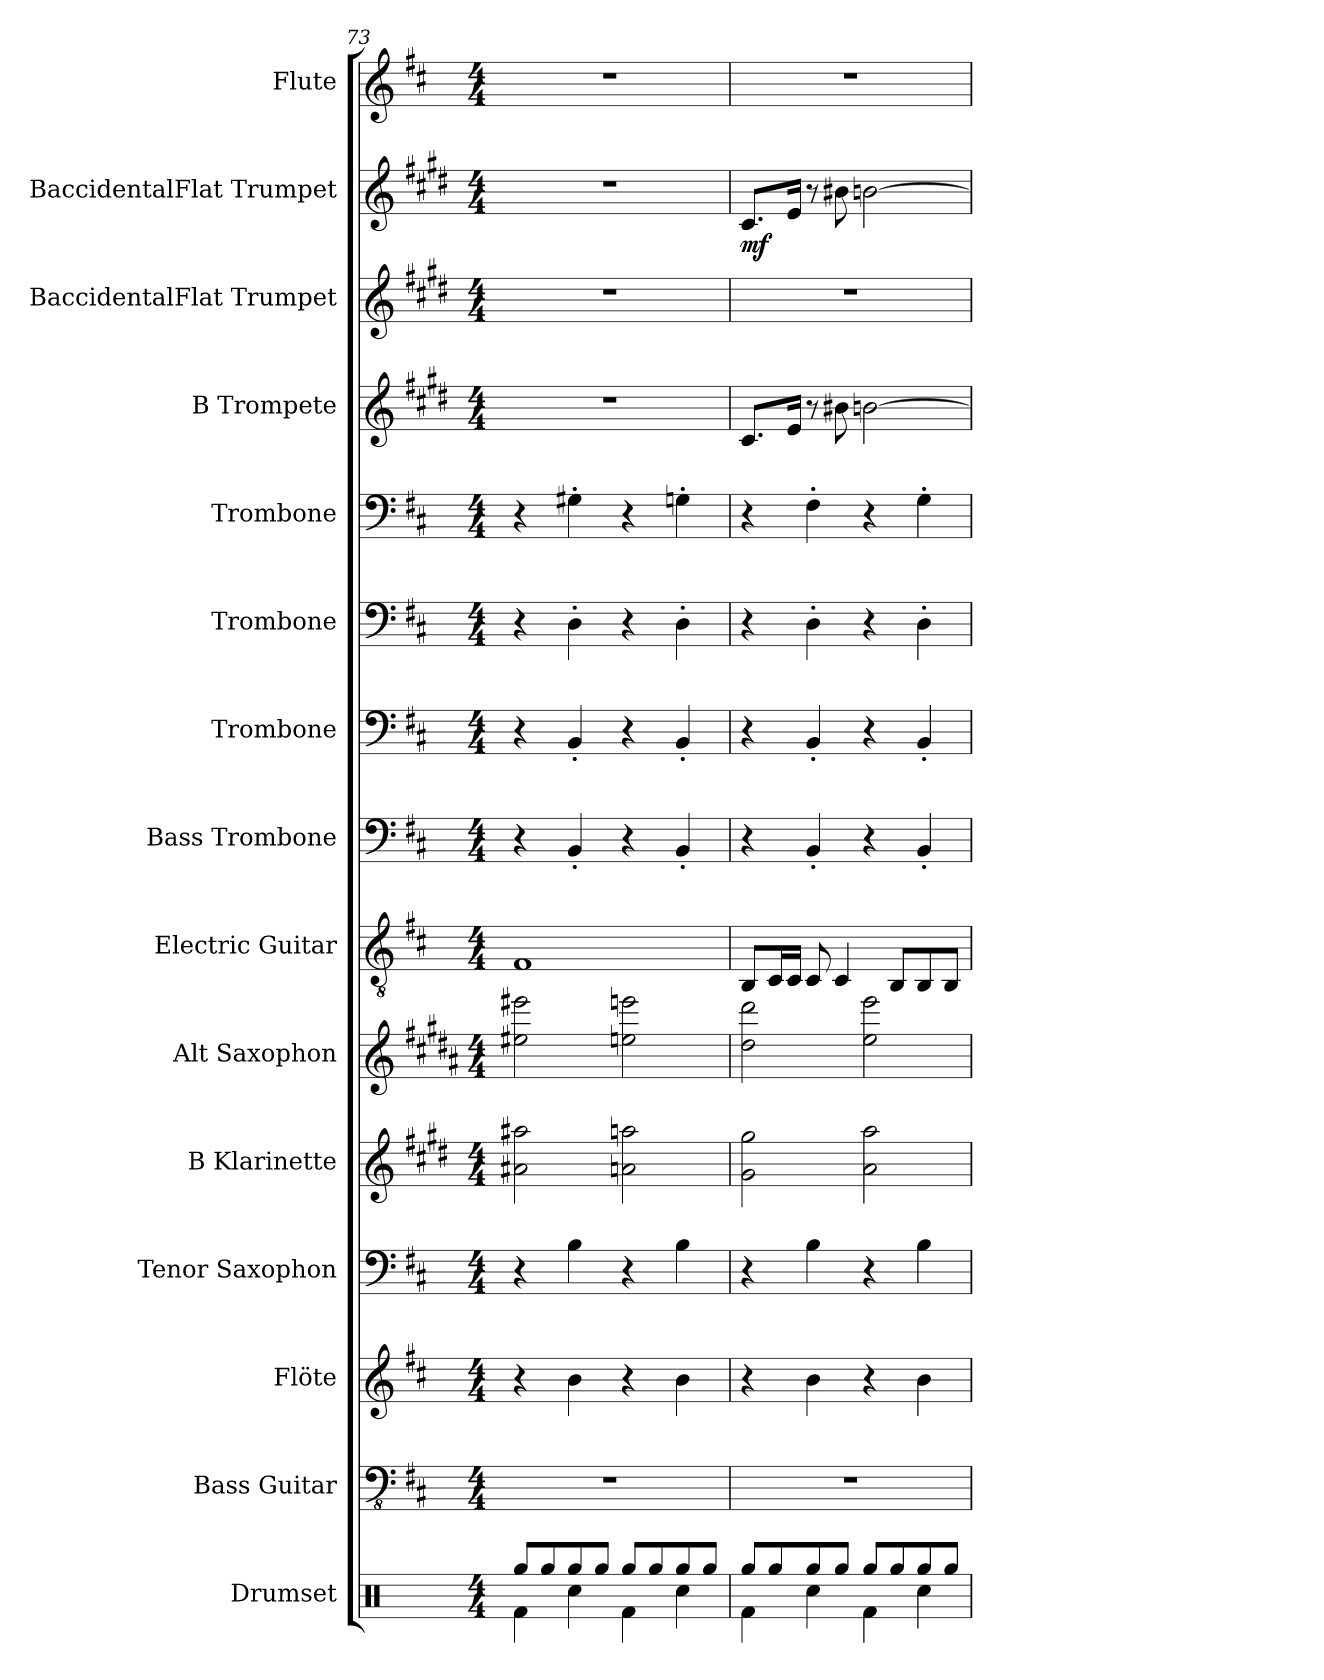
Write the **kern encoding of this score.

**kern	**kern	**kern	**kern	**kern	**kern	**kern	**kern	**kern	**kern	**kern	**kern	**kern	**kern	**dynam	**kern
*part15	*part14	*part13	*part12	*part11	*part10	*part9	*part8	*part7	*part6	*part5	*part4	*part3	*part2	*part2	*part1
*staff15	*staff14	*staff13	*staff12	*staff11	*staff10	*staff9	*staff8	*staff7	*staff6	*staff5	*staff4	*staff3	*staff2	*staff2	*staff1
*I"Drumset	*I"Bass Guitar	*I"Flöte	*I"Tenor Saxophon	*I"B Klarinette	*I"Alt Saxophon	*I"Electric Guitar	*I"Bass Trombone	*I"Trombone	*I"Trombone	*I"Trombone	*I"B Trompete	*I"BaccidentalFlat Trumpet	*I"BaccidentalFlat Trumpet	*	*I"Flute
*I'Drs.	*I'B. Guit.	*I'Fl.	*I'T. Sax.	*I'B Kl.	*I'A. Sax.	*I'El. Guit.	*I'B. Trb.	*I'Trb.	*I'Trb.	*I'Trb.	*I'B Tpt.	*I'BaccidentalFlat Tpt.	*I'BaccidentalFlat Tpt.	*	*I'Fl.
*clefX	*clefFv4	*clefG2	*clefF4	*clefG2	*clefG2	*clefGv2	*clefF4	*clefF4	*clefF4	*clefF4	*clefG2	*clefG2	*clefG2	*	*clefG2
*	*	*	*ITrd8c14	*ITrd1c2	*ITrd5c9	*	*	*	*	*	*ITrd1c2	*ITrd1c2	*ITrd1c2	*	*
*k[]	*k[f#c#]	*k[f#c#]	*k[f#c#]	*k[f#c#]	*k[f#c#]	*k[f#c#]	*k[f#c#]	*k[f#c#]	*k[f#c#]	*k[f#c#]	*k[f#c#]	*k[f#c#]	*k[f#c#]	*	*k[f#c#]
*M4/4	*M4/4	*M4/4	*M4/4	*M4/4	*M4/4	*M4/4	*M4/4	*M4/4	*M4/4	*M4/4	*M4/4	*M4/4	*M4/4	*	*M4/4
=73	=73	=73	=73	=73	=73	=73	=73	=73	=73	=73	=73	=73	=73	=73	=73
*^	*	*	*	*	*	*	*	*	*	*	*	*	*	*	*
8Rgg/L	4Rf\	1r	4r	4r	2g#X\ 2gg#X\	2g#X\ 2gg#X\	1F#	4r	4r	4r	4r	1r	1r	1r	.	1r
8Rgg/	.	.	.	.	.	.	.	.	.	.	.	.	.	.	.	.
8Rgg/	4Rcc\	.	4b\	4BB\	.	.	.	4BB'/	4BB'/	4D'\	4G#X'\	.	.	.	.	.
8Rgg/J	.	.	.	.	.	.	.	.	.	.	.	.	.	.	.	.
8Rgg/L	4Rf\	.	4r	4r	2gn\ 2ggn\	2gn\ 2ggn\	.	4r	4r	4r	4r	.	.	.	.	.
8Rgg/	.	.	.	.	.	.	.	.	.	.	.	.	.	.	.	.
8Rgg/	4Rcc\	.	4b\	4BB\	.	.	.	4BB'/	4BB'/	4D'\	4Gn'\	.	.	.	.	.
8Rgg/J	.	.	.	.	.	.	.	.	.	.	.	.	.	.	.	.
=74	=74	=74	=74	=74	=74	=74	=74	=74	=74	=74	=74	=74	=74	=74	=74	=74
!	!	!	!	!	!	!	!	!	!	!	!	!	!	!	!LO:DY:b	!
8Rgg/L	4Rf\	1r	4r	4r	2f#\ 2ff#\	2f#\ 2ff#\	8BB/L	4r	4r	4r	4r	8.B/L	1r	8.B/L	mf	1r
8Rgg/	.	.	.	.	.	.	16C#/L	.	.	.	.	.	.	.	.	.
.	.	.	.	.	.	.	16C#/JJ	.	.	.	.	16d/Jk	.	16d/Jk	.	.
8Rgg/	4Rcc\	.	4b\	4BB\	.	.	8C#/	4BB'/	4BB'/	4D'\	4F#'\	8r	.	8r	.	.
8Rgg/J	.	.	.	.	.	.	4C#/	.	.	.	.	8a#X\	.	8a#X\	.	.
8Rgg/L	4Rf\	.	4r	4r	2g\ 2gg\	2g\ 2gg\	.	4r	4r	4r	4r	[2an\	.	[2an\	.	.
8Rgg/	.	.	.	.	.	.	8BB/L	.	.	.	.	.	.	.	.	.
8Rgg/	4Rcc\	.	4b\	4BB\	.	.	8BB/	4BB'/	4BB'/	4D'\	4G'\	.	.	.	.	.
8Rgg/J	.	.	.	.	.	.	8BB/J	.	.	.	.	.	.	.	.	.
*v	*v	*	*	*	*	*	*	*	*	*	*	*	*	*	*	*
=	=	=	=	=	=	=	=	=	=	=	=	=	=	=	=
*-	*-	*-	*-	*-	*-	*-	*-	*-	*-	*-	*-	*-	*-	*-	*-
